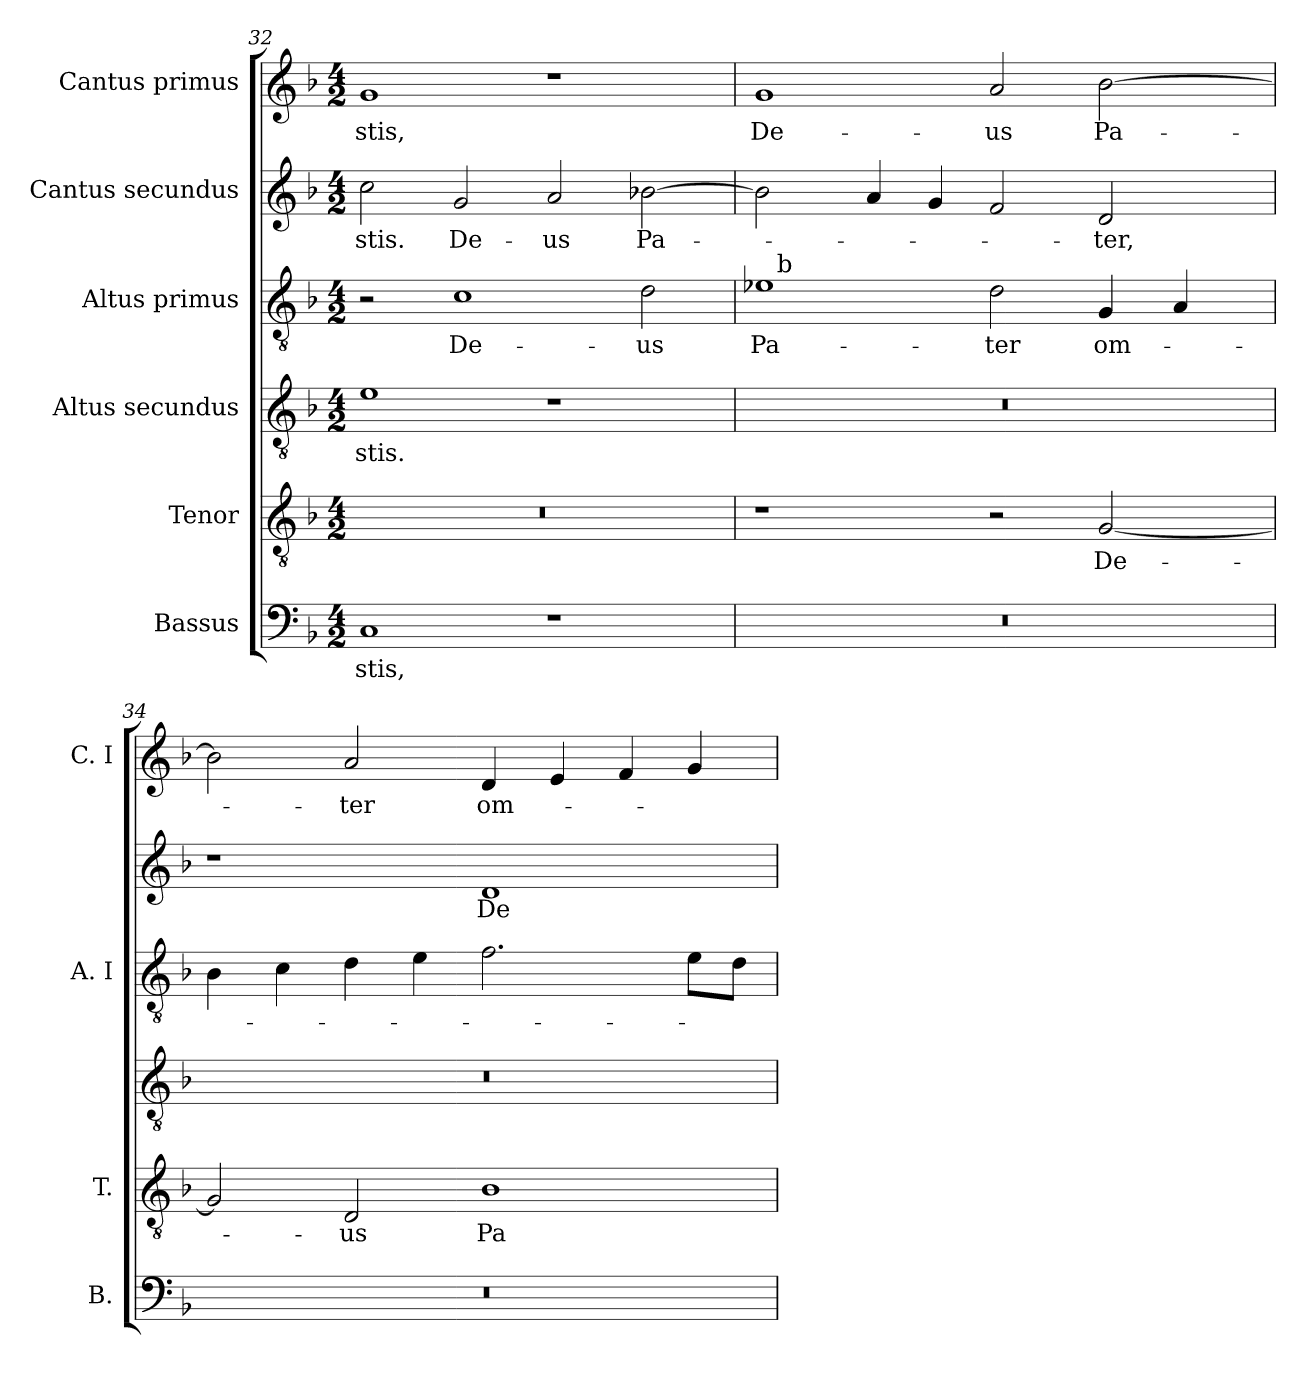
**kern	**text	**kern	**text	**kern	**text	**kern	**text	**kern	**text	**kern	**text
*part6	*part6	*part5	*part5	*part4	*part4	*part3	*part3	*part2	*part2	*part1	*part1
*staff6	*staff6	*staff5	*staff5	*staff4	*staff4	*staff3	*staff3	*staff2	*staff2	*staff1	*staff1
*I"Bassus	*	*I"Tenor	*	*I"Altus secundus	*	*I"Altus primus	*	*I"Cantus secundus	*	*I"Cantus primus	*
*I'B.	*	*I'T.	*	*	*	*I'A. I	*	*	*	*I'C. I	*
*clefF4	*	*clefGv2	*	*clefGv2	*	*clefGv2	*	*clefG2	*	*clefG2	*
*	*	*ITrd7c12	*	*ITrd7c12	*	*ITrd7c12	*	*	*	*	*
*k[b-]	*	*k[b-]	*	*k[b-]	*	*k[b-]	*	*k[b-]	*	*k[b-]	*
*d:	*	*d:	*	*d:	*	*d:	*	*d:	*	*d:	*
*M4/2	*	*M4/2	*	*M4/2	*	*M4/2	*	*M4/2	*	*M4/2	*
=32	=32	=32	=32	=32	=32	=32	=32	=32	=32	=32	=32
!	!LO:LY:b:color=#000000	!LO:N:vis=1	!	!	!	!	!	!	!	!	!
!	!	!	!	!	!LO:LY:b:color=#000000	!	!	!	!	!	!
!	!	!	!	!	!	!	!	!	!LO:LY:b:color=#000000	!	!
!	!	!	!	!	!	!	!	!	!	!	!LO:LY:b:color=#000000
1Ci	-stis,	0r	.	1Ei	-stis.	2r	.	2cci\	-stis.	1gi	-stis,
!	!	!	!	!	!	!	!LO:LY:b:color=#000000	!	!	!	!
!	!	!	!	!	!	!	!	!	!LO:LY:b:color=#000000	!	!
.	.	.	.	.	.	1Ci	De-	2gi/	De-	.	.
!	!	!	!	!	!	!	!	!	!LO:LY:b:color=#000000	!	!
1r	.	.	.	1r	.	.	.	2ai/	-us	1r	.
!	!	!	!	!	!	!	!LO:LY:b:color=#000000	!	!	!	!
!	!	!	!	!	!	!	!	!	!LO:LY:b:color=#000000	!	!
.	.	.	.	.	.	2Di\	-us	[2b-Xi\	Pa-	.	.
=33	=33	=33	=33	=33	=33	=33	=33	=33	=33	=33	=33
!LO:N:vis=1	!	!	!	!LO:N:vis=1	!	!	!	!	!	!	!
!	!	!	!	!	!	!	!LO:LY:b:color=#000000	!	!	!	!
!	!	!	!	!	!	!	!	!	!	!	!LO:LY:b:color=#000000
*	*	*	*	*	*	*^	*	*	*	*	*
0r	.	1r	.	0r	.	1E-i	32ryy	Pa-	2b-i\]	.	1gi	De-
.	.	.	.	.	.	.	256ryy	.	.	.	.	.
!	!	!	!	!	!	!	!LO:TX:a:t=b	!	!	!	!	!
.	.	.	.	.	.	.	1ryy	.	.	.	.	.
.	.	.	.	.	.	.	.	.	4ai/	.	.	.
.	.	.	.	.	.	.	.	.	4gi/	.	.	.
!	!	!	!	!	!	!	!	!LO:LY:b:color=#000000	!	!	!	!
!	!	!	!	!	!	!	!	!	!	!	!	!LO:LY:b:color=#000000
.	.	2r	.	.	.	2Di\	.	-ter	2fi/	.	2ai/	-us
.	.	.	.	.	.	.	2ryy	.	.	.	.	.
!	!	!	!LO:LY:b:color=#000000	!	!	!	!	!	!	!	!	!
!	!	!	!	!	!	!	!	!LO:LY:b:color=#000000	!	!	!	!
!	!	!	!	!	!	!	!	!	!	!LO:LY:b:color=#000000	!	!
!	!	!	!	!	!	!	!	!	!	!	!	!LO:LY:b:color=#000000
.	.	[2GGi/	De-	.	.	4GGi/	.	om-	2di/	-ter,	[2b-i\	Pa-
.	.	.	.	.	.	.	4ryy	.	.	.	.	.
.	.	.	.	.	.	4AAi/	.	.	.	.	.	.
.	.	.	.	.	.	.	8ryy	.	.	.	.	.
.	.	.	.	.	.	.	16ryy	.	.	.	.	.
.	.	.	.	.	.	.	64..ryy	.	.	.	.	.
=34	=34	=34	=34	=34	=34	=34	=34	=34	=34	=34	=34	=34
!LO:N:vis=1	!	!	!	!LO:N:vis=1	!	!	!	!	!	!	!	!
*	*	*	*	*	*	*v	*v	*	*	*	*	*
0r	.	2GGi/]	.	0r	.	4BB-i\	.	1r	.	2b-i\]	.
.	.	.	.	.	.	4Ci\	.	.	.	.	.
!	!	!	!LO:LY:b:color=#000000	!	!	!	!	!	!	!	!
!	!	!	!	!	!	!	!	!	!	!	!LO:LY:b:color=#000000
.	.	2DDi/	-us	.	.	4Di\	.	.	.	2ai/	-ter
.	.	.	.	.	.	4Ei\	.	.	.	.	.
!	!	!	!LO:LY:b:color=#000000	!	!	!	!	!	!	!	!
!	!	!	!	!	!	!	!	!	!LO:LY:b:color=#000000	!	!
!	!	!	!	!	!	!	!	!	!	!	!LO:LY:b:color=#000000
.	.	1BB-i	Pa-	.	.	2.Fi\	.	1di	De-	4di/	om-
.	.	.	.	.	.	.	.	.	.	4ei/	.
.	.	.	.	.	.	.	.	.	.	4fi/	.
.	.	.	.	.	.	8Ei\L	.	.	.	4gi/	.
.	.	.	.	.	.	8Di\J	.	.	.	.	.
=	=	=	=	=	=	=	=	=	=	=	=
*-	*-	*-	*-	*-	*-	*-	*-	*-	*-	*-	*-
